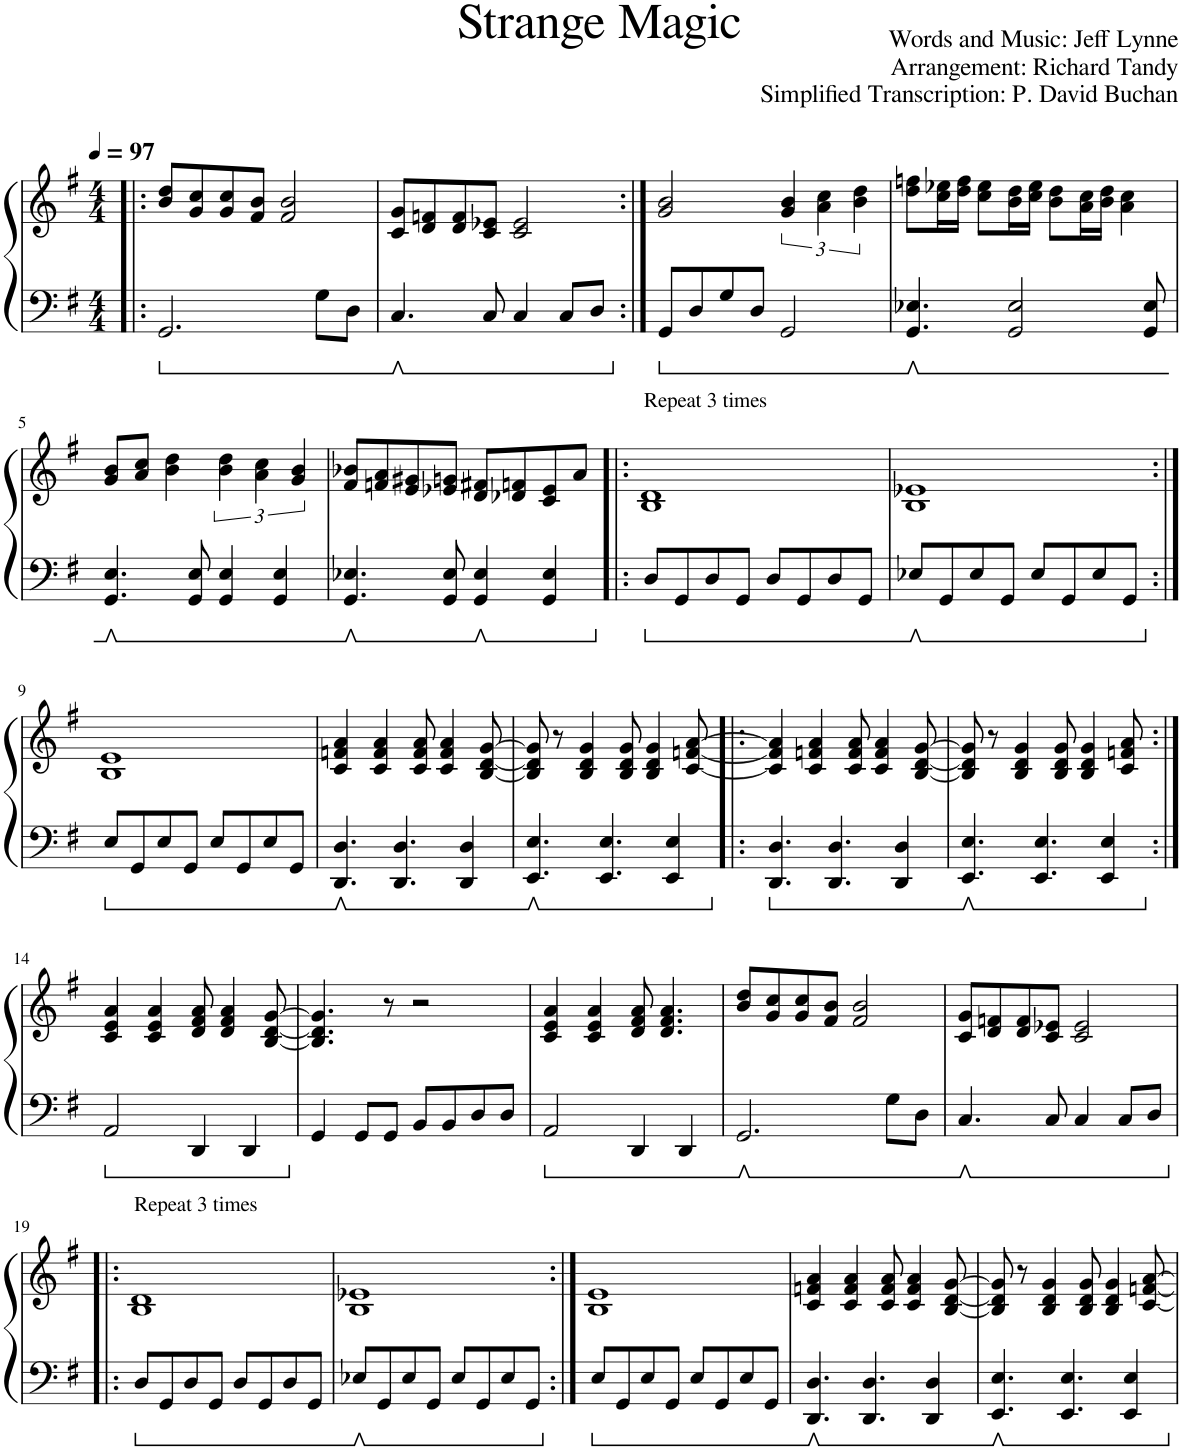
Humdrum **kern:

**kern	**kern
*part1	*part1
*staff2	*staff1
*I"Piano	*
*I'Pno.	*
*clefF4	*clefG2
*k[f#]	*k[f#]
*M4/4	*M4/4
*MM97	*MM97
=1!|:	=1!|:
2.GG/	8b/ 8dd/L
.	8g/ 8cc/
.	8g/ 8cc/
.	8f#/ 8b/J
.	2f#/ 2b/
8G\L	.
8D\J	.
=2	=2
4.C/	8c/ 8g/L
.	8d/ 8fn/
.	8d/ 8f/
8C/	8c/ 8e-X/J
4C/	2c/ 2e-/
8C/L	.
8D/J	.
=3:|!	=3:|!
8GG/L	2g/ 2b/
8D/	.
8G/	.
8D/J	.
2GG/	6g/ 6b/
.	6a\ 6cc\
.	6b\ 6dd\
=4	=4
4.GG/ 4.E-X/	8dd\ 8ffn\L
.	16cc\ 16ee-X\L
.	16dd\ 16ff\JJ
.	8cc\ 8ee-\L
2GG/ 2E-/	16b\ 16dd\L
.	16cc\ 16ee-\JJ
.	8b\ 8dd\L
.	16a\ 16cc\L
.	16b\ 16dd\JJ
.	4a\ 4cc\
8GG/ 8E-/	.
!!LO:LB:g=z
=5	=5
4.GG/ 4.E/	8g/ 8b/L
.	8a/ 8cc/J
.	4b\ 4dd\
8GG/ 8E/	.
4GG/ 4E/	6b\ 6dd\
.	6a\ 6cc\
4GG/ 4E/	.
.	6g/ 6b/
=6	=6
4.GG/ 4.E-X/	8f#/ 8b-X/L
.	8fn/ 8a/
.	8e/ 8g#X/
8GG/ 8E-/	8e-X/ 8gn/J
4GG/ 4E-/	8d/ 8f#X/L
.	8d-X/ 8fn/
4GG/ 4E-/	8c/ 8e-/
.	8a/J
=7!|:	=7!|:
!	!LO:TX:a:t=Repeat 3 times
8D/L	1B 1d
8GG/	.
8D/	.
8GG/J	.
8D/L	.
8GG/	.
8D/	.
8GG/J	.
=8	=8
8E-X/L	1B 1e-X
8GG/	.
8E-/	.
8GG/J	.
8E-/L	.
8GG/	.
8E-/	.
8GG/J	.
!!LO:LB:g=z
=9:|!	=9:|!
8E/L	1B 1e
8GG/	.
8E/	.
8GG/J	.
8E/L	.
8GG/	.
8E/	.
8GG/J	.
=10	=10
4.DD/ 4.D/	4c/ 4fn/ 4a/
.	4c/ 4f/ 4a/
4.DD/ 4.D/	.
.	8c/ 8f/ 8a/
.	4c/ 4f/ 4a/
4DD/ 4D/	.
.	[8B/ [8d/ [8g/
=11	=11
4.EE/ 4.E/	8B/] 8d/] 8g/]
.	8r
.	4B/ 4d/ 4g/
4.EE/ 4.E/	.
.	8B/ 8d/ 8g/
.	4B/ 4d/ 4g/
4EE/ 4E/	.
.	[8c/ [8fn/ [8a/
=12!|:	=12!|:
4.DD/ 4.D/	4c/] 4f/] 4a/]
.	4c/ 4fn/ 4a/
4.DD/ 4.D/	.
.	8c/ 8f/ 8a/
.	4c/ 4f/ 4a/
4DD/ 4D/	.
.	[8B/ [8d/ [8g/
=13	=13
4.EE/ 4.E/	8B/] 8d/] 8g/]
.	8r
.	4B/ 4d/ 4g/
4.EE/ 4.E/	.
.	8B/ 8d/ 8g/
.	4B/ 4d/ 4g/
4EE/ 4E/	.
.	8c/ 8fn/ 8a/
!!LO:LB:g=z
=14:|!	=14:|!
2AA/	4c/ 4e/ 4a/
.	4c/ 4e/ 4a/
4DD/	8d/ 8f#/ 8a/
.	4d/ 4f#/ 4a/
4DD/	.
.	[8B/ [8d/ [8g/
=15	=15
4GG/	4.B/] 4.d/] 4.g/]
8GG/L	.
8GG/J	8r
8BB/L	2r
8BB/	.
8D/	.
8D/J	.
=16	=16
2AA/	4c/ 4e/ 4a/
.	4c/ 4e/ 4a/
4DD/	8d/ 8f#/ 8a/
.	4.d/ 4.f#/ 4.a/
4DD/	.
=17	=17
2.GG/	8b/ 8dd/L
.	8g/ 8cc/
.	8g/ 8cc/
.	8f#/ 8b/J
.	2f#/ 2b/
8G\L	.
8D\J	.
=18	=18
4.C/	8c/ 8g/L
.	8d/ 8fn/
.	8d/ 8f/
8C/	8c/ 8e-X/J
4C/	2c/ 2e-/
8C/L	.
8D/J	.
!!LO:LB:g=z
=19!|:	=19!|:
!	!LO:TX:a:t=Repeat 3 times
8D/L	1B 1d
8GG/	.
8D/	.
8GG/J	.
8D/L	.
8GG/	.
8D/	.
8GG/J	.
=20	=20
8E-X/L	1B 1e-X
8GG/	.
8E-/	.
8GG/J	.
8E-/L	.
8GG/	.
8E-/	.
8GG/J	.
=21:|!	=21:|!
8E/L	1B 1e
8GG/	.
8E/	.
8GG/J	.
8E/L	.
8GG/	.
8E/	.
8GG/J	.
=22	=22
4.DD/ 4.D/	4c/ 4fn/ 4a/
.	4c/ 4f/ 4a/
4.DD/ 4.D/	.
.	8c/ 8f/ 8a/
.	4c/ 4f/ 4a/
4DD/ 4D/	.
.	[8B/ [8d/ [8g/
=23	=23
4.EE/ 4.E/	8B/] 8d/] 8g/]
.	8r
.	4B/ 4d/ 4g/
4.EE/ 4.E/	.
.	8B/ 8d/ 8g/
.	4B/ 4d/ 4g/
4EE/ 4E/	.
.	[8c/ [8fn/ [8a/
=	=
*-	*-
